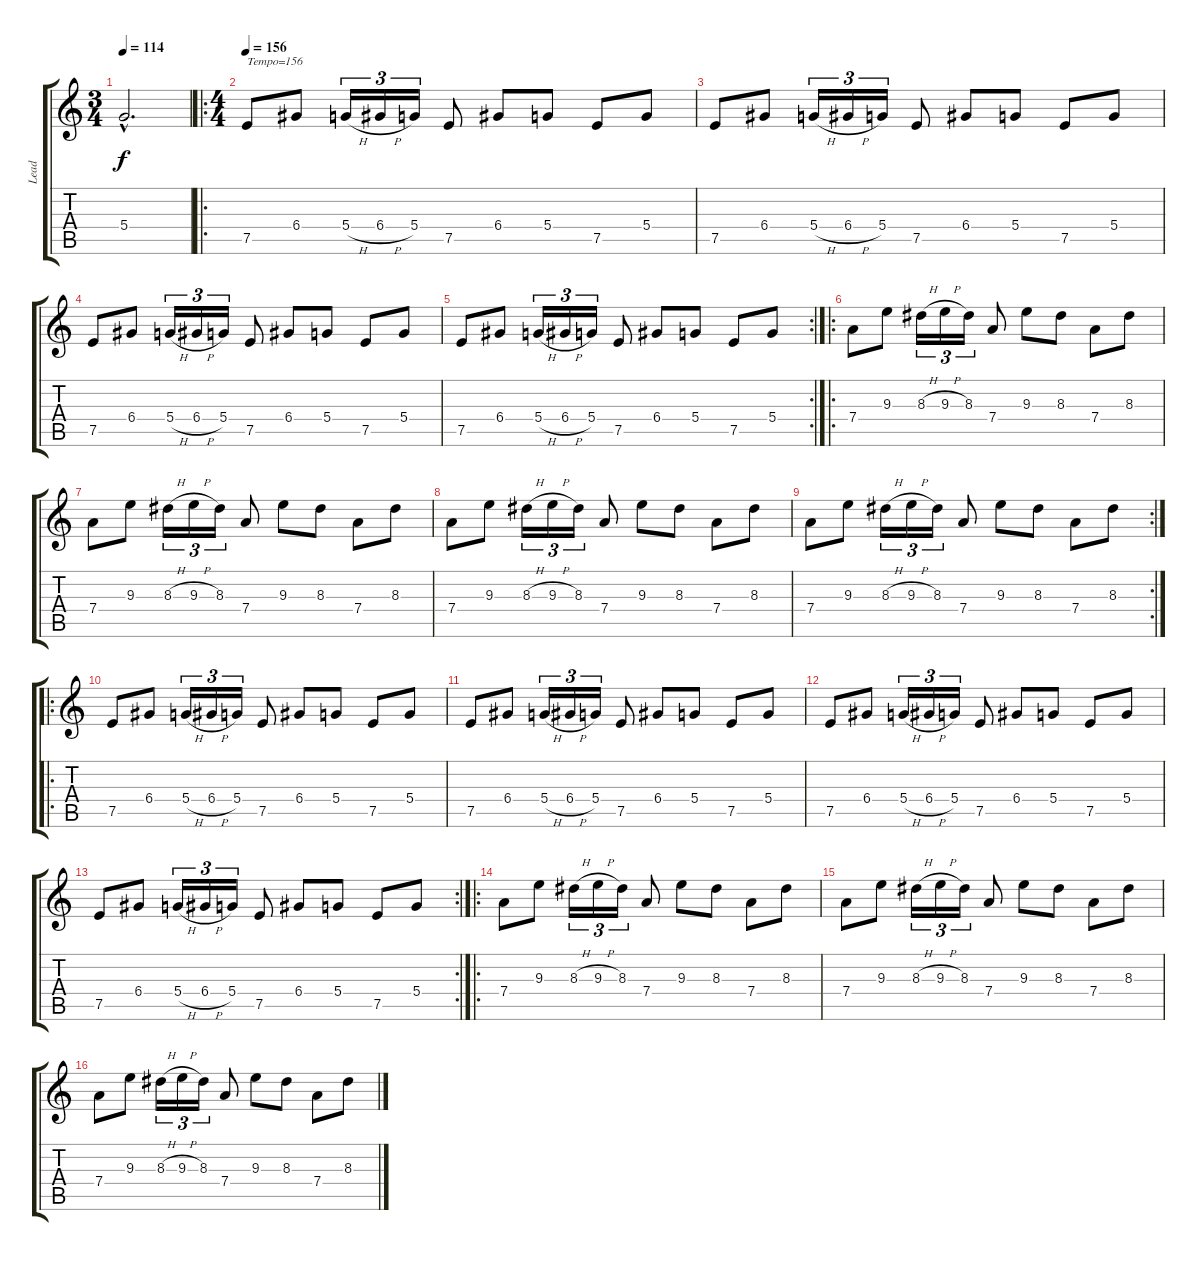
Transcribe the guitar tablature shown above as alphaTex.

\track ("Lead" "Lead") {instrument overdrivenguitar}
\staff {score tabs}
\tuning (E4 B3 G3 D3 A2 E2) {hide}
\ts (3 4)
\tempo 114
\clef g2
\ks c
5.4{hac t}.2{d dy f} |
\ro
\ts (4 4)
\tempo 156
7.5.8{txt "Tempo=156" instrument overdrivenguitar} 6.4.8 5.4{h}.16{tu (3 2)} 6.4{h}.16{tu (3 2)} 5.4.16{tu (3 2)} 7.5.8 6.4.8 5.4.8 7.5.8 5.4.8 |
7.5.8 6.4.8 5.4{h}.16{tu (3 2)} 6.4{h}.16{tu (3 2)} 5.4.16{tu (3 2)} 7.5.8 6.4.8 5.4.8 7.5.8 5.4.8 |
7.5.8 6.4.8 5.4{h}.16{tu (3 2)} 6.4{h}.16{tu (3 2)} 5.4.16{tu (3 2)} 7.5.8 6.4.8 5.4.8 7.5.8 5.4.8 |
\rc 2
7.5.8 6.4.8 5.4{h}.16{tu (3 2)} 6.4{h}.16{tu (3 2)} 5.4.16{tu (3 2)} 7.5.8 6.4.8 5.4.8 7.5.8 5.4.8 |
\ro
7.4.8 9.3.8 8.3{h}.16{tu (3 2)} 9.3{h}.16{tu (3 2)} 8.3.16{tu (3 2)} 7.4.8 9.3.8 8.3.8 7.4.8 8.3.8 |
7.4.8 9.3.8 8.3{h}.16{tu (3 2)} 9.3{h}.16{tu (3 2)} 8.3.16{tu (3 2)} 7.4.8 9.3.8 8.3.8 7.4.8 8.3.8 |
7.4.8 9.3.8 8.3{h}.16{tu (3 2)} 9.3{h}.16{tu (3 2)} 8.3.16{tu (3 2)} 7.4.8 9.3.8 8.3.8 7.4.8 8.3.8 |
\rc 2
7.4.8 9.3.8 8.3{h}.16{tu (3 2)} 9.3{h}.16{tu (3 2)} 8.3.16{tu (3 2)} 7.4.8 9.3.8 8.3.8 7.4.8 8.3.8 |
\ro
7.5.8 6.4.8 5.4{h}.16{tu (3 2)} 6.4{h}.16{tu (3 2)} 5.4.16{tu (3 2)} 7.5.8 6.4.8 5.4.8 7.5.8 5.4.8 |
7.5.8 6.4.8 5.4{h}.16{tu (3 2)} 6.4{h}.16{tu (3 2)} 5.4.16{tu (3 2)} 7.5.8 6.4.8 5.4.8 7.5.8 5.4.8 |
7.5.8 6.4.8 5.4{h}.16{tu (3 2)} 6.4{h}.16{tu (3 2)} 5.4.16{tu (3 2)} 7.5.8 6.4.8 5.4.8 7.5.8 5.4.8 |
\rc 2
7.5.8 6.4.8 5.4{h}.16{tu (3 2)} 6.4{h}.16{tu (3 2)} 5.4.16{tu (3 2)} 7.5.8 6.4.8 5.4.8 7.5.8 5.4.8 |
\ro
7.4.8 9.3.8 8.3{h}.16{tu (3 2)} 9.3{h}.16{tu (3 2)} 8.3.16{tu (3 2)} 7.4.8 9.3.8 8.3.8 7.4.8 8.3.8 |
7.4.8 9.3.8 8.3{h}.16{tu (3 2)} 9.3{h}.16{tu (3 2)} 8.3.16{tu (3 2)} 7.4.8 9.3.8 8.3.8 7.4.8 8.3.8 |
7.4.8 9.3.8 8.3{h}.16{tu (3 2)} 9.3{h}.16{tu (3 2)} 8.3.16{tu (3 2)} 7.4.8 9.3.8 8.3.8 7.4.8 8.3.8
